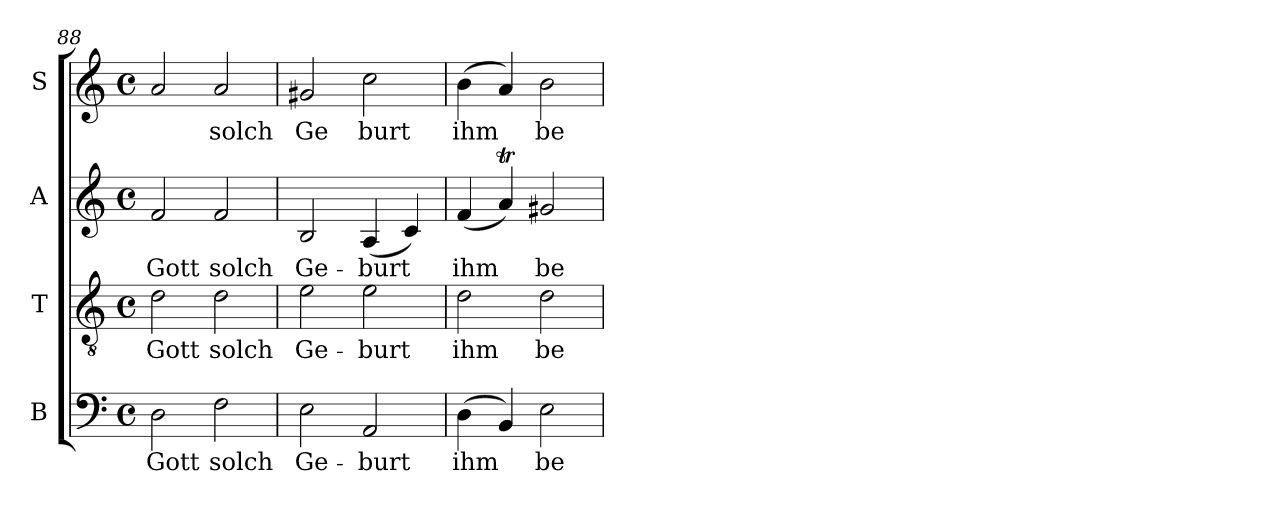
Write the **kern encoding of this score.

**kern	**text	**kern	**text	**kern	**text	**kern	**text
*part4	*part4	*part3	*part3	*part2	*part2	*part1	*part1
*staff4	*staff4	*staff3	*staff3	*staff2	*staff2	*staff1	*staff1
*I"B	*	*I"T	*	*I"A	*	*I"S	*
*I'B	*	*I'T	*	*I'A	*	*I'S	*
*clefF4	*	*clefGv2	*	*clefG2	*	*clefG2	*
*k[]	*	*k[]	*	*k[]	*	*k[]	*
*C:	*	*C:	*	*C:	*	*C:	*
*M4/4	*	*M4/4	*	*M4/4	*	*M4/4	*
*met(c)	*	*met(c)	*	*met(c)	*	*met(c)	*
=88	=88	=88	=88	=88	=88	=88	=88
!	!LO:LY:b:cj	!	!LO:LY:b:cj	!	!LO:LY:b:cj	!	!LO:LY:b
2D\	Gott	2d\	Gott	2f/	Gott	2a/	.
!	!LO:LY:b:cj	!	!LO:LY:b:cj	!	!LO:LY:b:cj	!	!LO:LY:b
2F\	solch	2d\	solch	2f/	solch	2a/	solch
=89	=89	=89	=89	=89	=89	=89	=89
!	!LO:LY:b:cj	!	!LO:LY:b:cj	!	!LO:LY:b:cj	!	!LO:LY:b
2E\	Ge-	2e\	Ge-	2B/	Ge-	2g#X/	Ge
!	!LO:LY:b:cj	!	!LO:LY:b:cj	!	!LO:LY:b:cj	!	!LO:LY:b
2AA/	-burt	2e\	-burt	(<4A/	-burt	2cc\	burt
!	!	!	!	!	!LO:LY:b:cj	!	!
.	.	.	.	4c/)	.	.	.
=90	=90	=90	=90	=90	=90	=90	=90
!	!LO:LY:b:cj	!	!LO:LY:b:cj	!	!LO:LY:b:cj	!	!LO:LY:b
(>4D\	ihm	2d\	ihm	(<4f/	ihm	(>4b\	ihm
!	!LO:LY:b:cj	!	!	!	!LO:LY:b:cj	!	!LO:LY:b
4BB/)	.	.	.	4aT/)	.	4a/)	.
!	!LO:LY:b:cj	!	!LO:LY:b:cj	!	!LO:LY:b:cj	!	!LO:LY:b
2E\	be-	2d\	be-	2g#X/	be-	2b\	be
=	=	=	=	=	=	=	=
*-	*-	*-	*-	*-	*-	*-	*-
